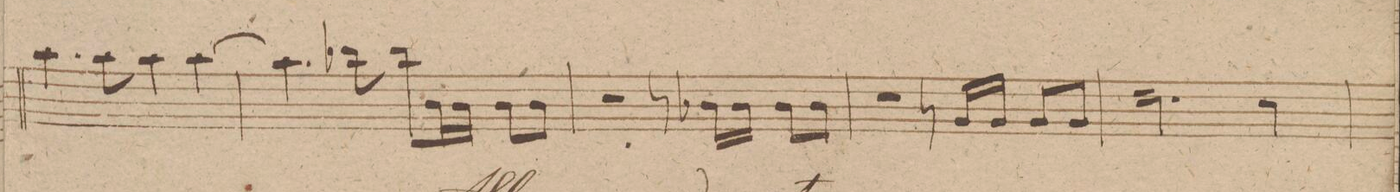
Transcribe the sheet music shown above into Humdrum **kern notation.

**kern	**dynam
*I"Clarinetto 1mo in. A.	*
*clefG2	*
*k[f#c#g#d#]	*
*met(c)	*
*M4/4	*
*4\left	*
4.ff#\]	.
*8\left	*
8ff#\	.
4ff#\	.
[4ff#\	.
=21	=21
4.ff#\]	.
*8\right	*
8ggX\	.
8gg\L	.
*16\right	*
16gny/L	.
16g/JJ	.
8g/L	.
8g/J	.
=22	=22
2r	.
8r	.
16gX/LL	.
16g/JJ	.
8g/L	.
8g/J	.
=23	=23
2r	.
8r	.
16e/LL	.
16e/JJ	.
8e/L	.
8e/J	.
=24	=24
2.b\	.
*4\right	*
4a/	.
=25	=25
*-	*-
